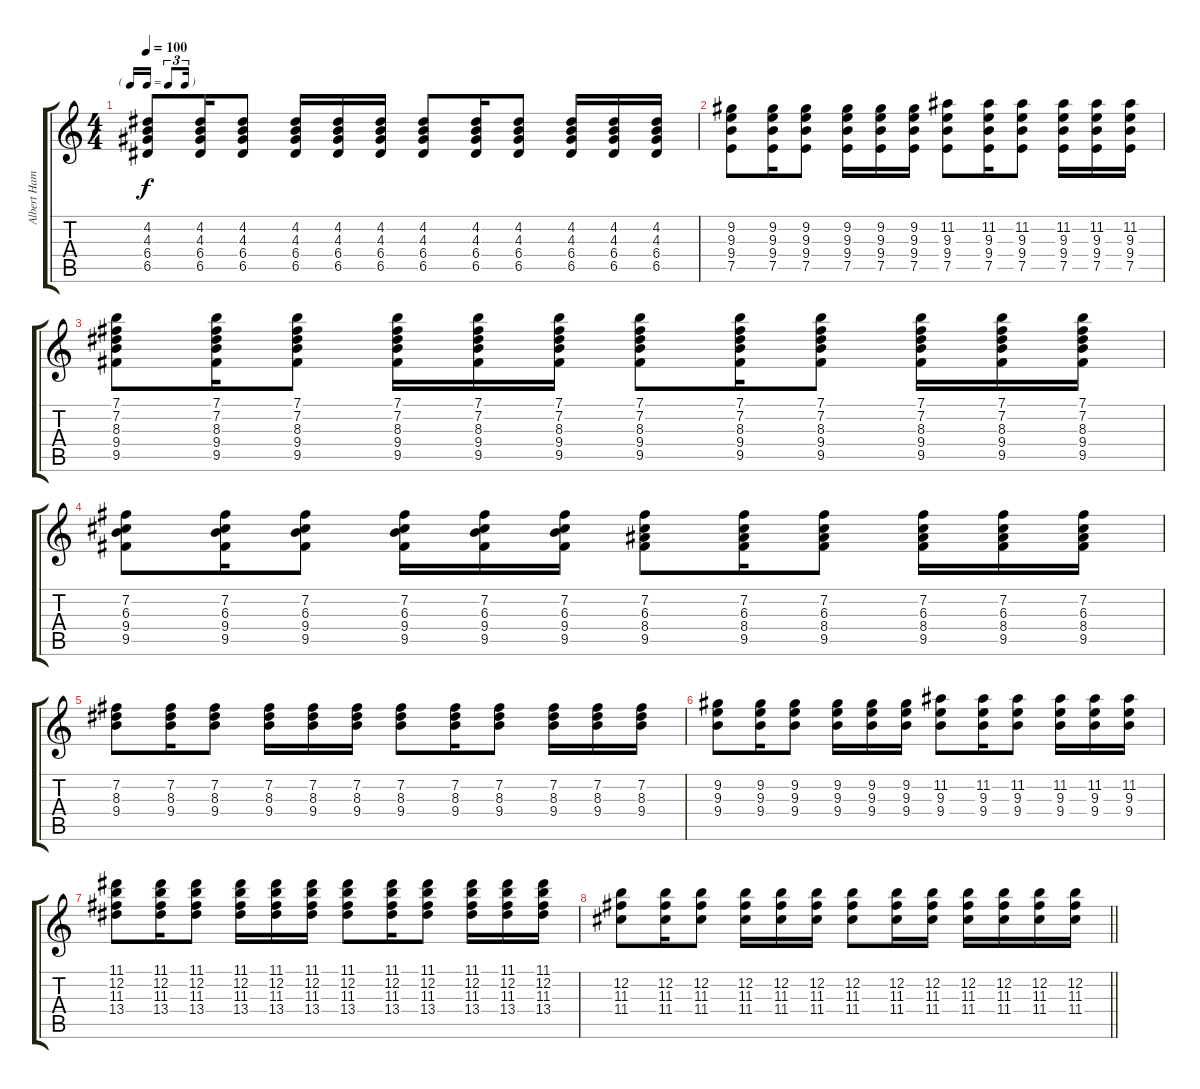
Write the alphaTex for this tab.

\track ("Albert Hammond Jr." "Albert Ham") {instrument overdrivenguitar}
\staff {score tabs}
\tuning (E4 B3 G3 D3 A2 E2) {hide}
\ts (4 4)
\tf triplet16th
\tempo 100
\clef g2
\ks c
(4.2 4.3 6.4 6.5).8{dy f} (4.2 4.3 6.4 6.5).16 (4.2 4.3 6.4 6.5).8 (4.2 4.3 6.4 6.5).16 (4.2 4.3 6.4 6.5).16 (4.2 4.3 6.4 6.5).16 (4.2 4.3 6.4 6.5).8 (4.2 4.3 6.4 6.5).16 (4.2 4.3 6.4 6.5).8 (4.2 4.3 6.4 6.5).16 (4.2 4.3 6.4 6.5).16 (4.2 4.3 6.4 6.5).16 |
(9.2 9.3 9.4 7.5).8 (9.2 9.3 9.4 7.5).16 (9.2 9.3 9.4 7.5).8 (9.2 9.3 9.4 7.5).16 (9.2 9.3 9.4 7.5).16 (9.2 9.3 9.4 7.5).16 (11.2 9.3 9.4 7.5).8 (11.2 9.3 9.4 7.5).16 (11.2 9.3 9.4 7.5).8 (11.2 9.3 9.4 7.5).16 (11.2 9.3 9.4 7.5).16 (11.2 9.3 9.4 7.5).16 |
(7.1 7.2 8.3 9.4 9.5).8 (7.1 7.2 8.3 9.4 9.5).16 (7.1 7.2 8.3 9.4 9.5).8 (7.1 7.2 8.3 9.4 9.5).16 (7.1 7.2 8.3 9.4 9.5).16 (7.1 7.2 8.3 9.4 9.5).16 (7.1 7.2 8.3 9.4 9.5).8 (7.1 7.2 8.3 9.4 9.5).16 (7.1 7.2 8.3 9.4 9.5).8 (7.1 7.2 8.3 9.4 9.5).16 (7.1 7.2 8.3 9.4 9.5).16 (7.1 7.2 8.3 9.4 9.5).16 |
(7.2 6.3 9.4 9.5).8 (7.2 6.3 9.4 9.5).16 (7.2 6.3 9.4 9.5).8 (7.2 6.3 9.4 9.5).16 (7.2 6.3 9.4 9.5).16 (7.2 6.3 9.4 9.5).16 (7.2 6.3 8.4 9.5).8 (7.2 6.3 8.4 9.5).16 (7.2 6.3 8.4 9.5).8 (7.2 6.3 8.4 9.5).16 (7.2 6.3 8.4 9.5).16 (7.2 6.3 8.4 9.5).16 |
(7.2 8.3 9.4).8 (7.2 8.3 9.4).16 (7.2 8.3 9.4).8 (7.2 8.3 9.4).16 (7.2 8.3 9.4).16 (7.2 8.3 9.4).16 (7.2 8.3 9.4).8 (7.2 8.3 9.4).16 (7.2 8.3 9.4).8 (7.2 8.3 9.4).16 (7.2 8.3 9.4).16 (7.2 8.3 9.4).16 |
(9.2 9.3 9.4).8 (9.2 9.3 9.4).16 (9.2 9.3 9.4).8 (9.2 9.3 9.4).16 (9.2 9.3 9.4).16 (9.2 9.3 9.4).16 (11.2 9.3 9.4).8 (11.2 9.3 9.4).16 (11.2 9.3 9.4).8 (11.2 9.3 9.4).16 (11.2 9.3 9.4).16 (11.2 9.3 9.4).16 |
(11.1 12.2 11.3 13.4).8 (11.1 12.2 11.3 13.4).16 (11.1 12.2 11.3 13.4).8 (11.1 12.2 11.3 13.4).16 (11.1 12.2 11.3 13.4).16 (11.1 12.2 11.3 13.4).16 (11.1 12.2 11.3 13.4).8 (11.1 12.2 11.3 13.4).16 (11.1 12.2 11.3 13.4).8 (11.1 12.2 11.3 13.4).16 (11.1 12.2 11.3 13.4).16 (11.1 12.2 11.3 13.4).16 |
\barLineRight lightlight
(12.2 11.3 11.4).8 (12.2 11.3 11.4).16 (12.2 11.3 11.4).8 (12.2 11.3 11.4).16 (12.2 11.3 11.4).16 (12.2 11.3 11.4).16 (12.2 11.3 11.4).8 (12.2 11.3 11.4).16 (12.2 11.3 11.4).16 (12.2 11.3 11.4).16 (12.2 11.3 11.4).16 (12.2 11.3 11.4).16 (12.2 11.3 11.4).16
